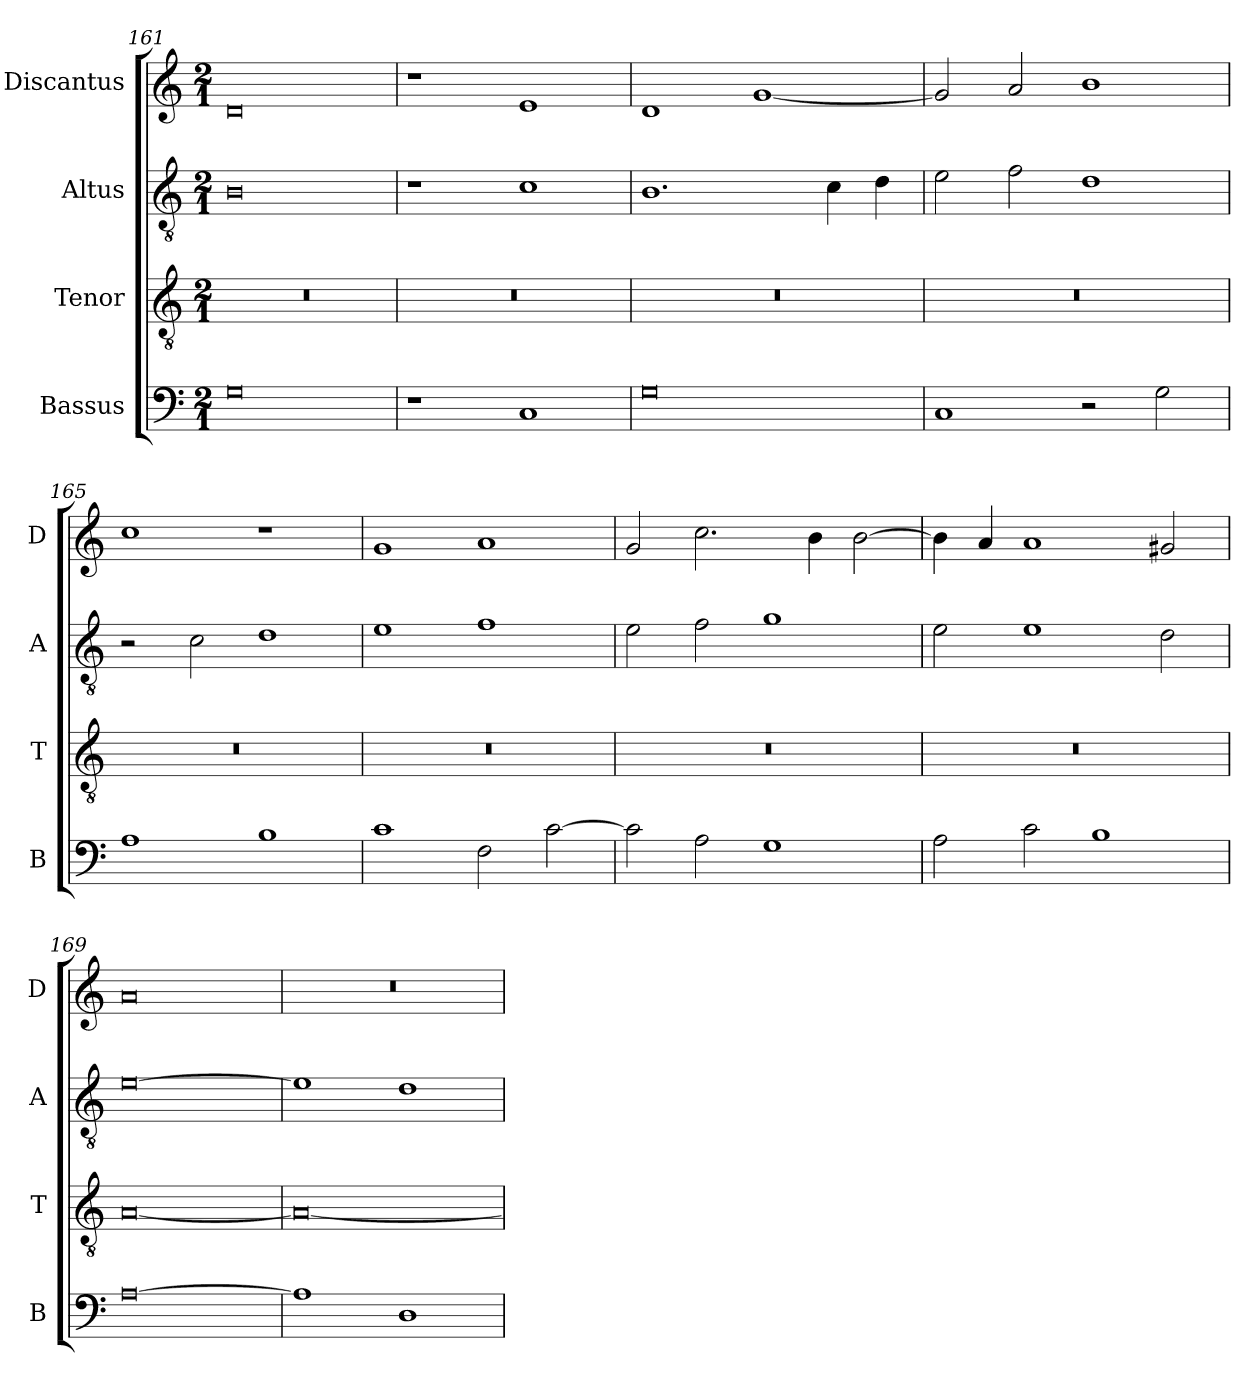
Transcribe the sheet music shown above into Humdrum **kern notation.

**kern	**kern	**kern	**kern
*part4	*part3	*part2	*part1
*staff4	*staff3	*staff2	*staff1
*I"Bassus	*I"Tenor	*I"Altus	*I"Discantus
*I'B	*I'T	*I'A	*I'D
*clefF4	*clefGv2	*clefGv2	*clefG2
*k[]	*k[]	*k[]	*k[]
*M2/1	*M2/1	*M2/1	*M2/1
=161	=161	=161	=161
0G	0r	0B	0d
=162	=162	=162	=162
1r	0r	1r	1r
1C	.	1c	1e
=163	=163	=163	=163
0G	0r	1.B	1d
.	.	.	[1g
.	.	4c	.
.	.	4d	.
=164	=164	=164	=164
1C	0r	2e	2g]
.	.	2f	2a
2r	.	1d	1b
2G	.	.	.
=165	=165	=165	=165
1A	0r	2r	1cc
.	.	2c	.
1B	.	1d	1r
=166	=166	=166	=166
1c	0r	1e	1g
2F	.	1f	1a
[2c	.	.	.
=167	=167	=167	=167
2c]	0r	2e	2g
2A	.	2f	2.cc
1G	.	1g	.
.	.	.	4b
.	.	.	[2b
=168	=168	=168	=168
2A	0r	2e	4b]
.	.	.	4a
2c	.	1e	1a
1B	.	.	.
.	.	2d	2g#X
=169	=169	=169	=169
[0A	[0A	[0e	0a
=170	=170	=170	=170
1A]	0A_	1e]	0r
1D	.	1d	.
=	=	=	=
*-	*-	*-	*-
